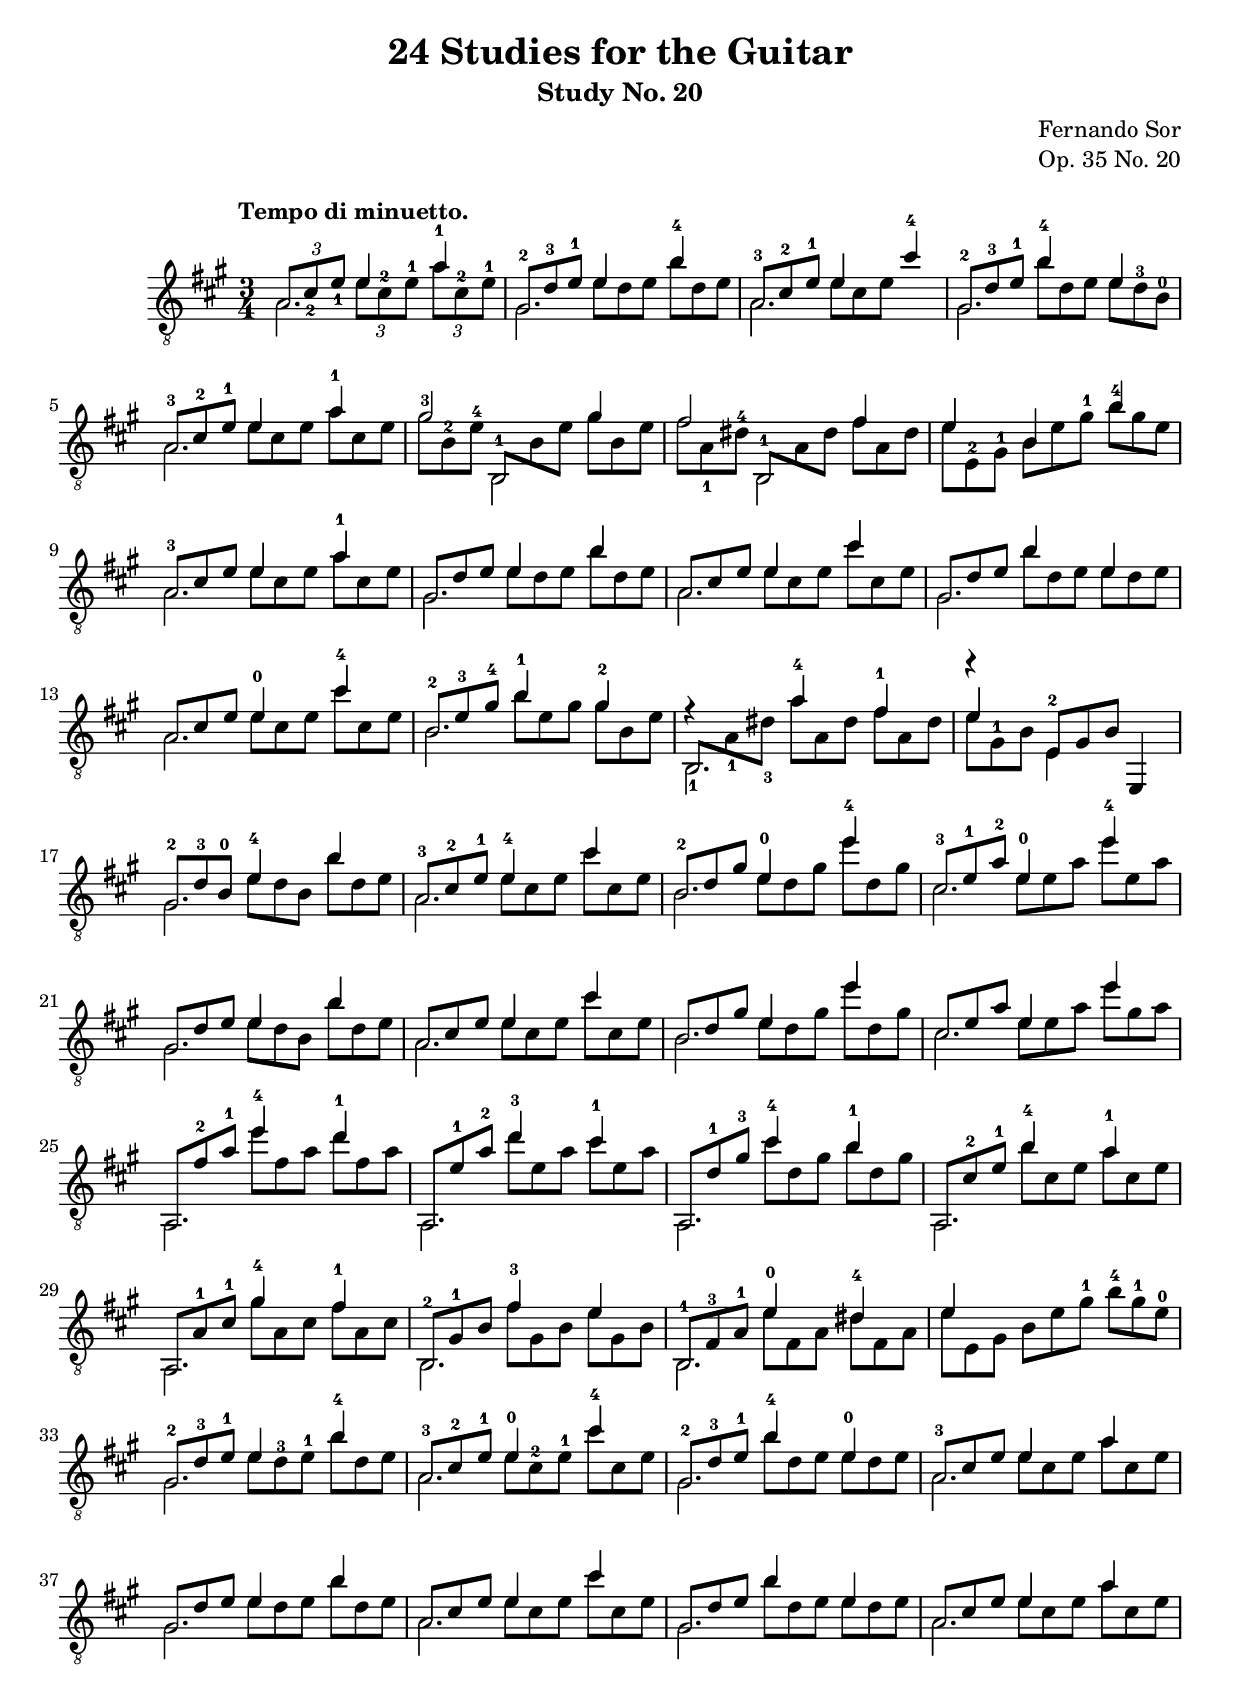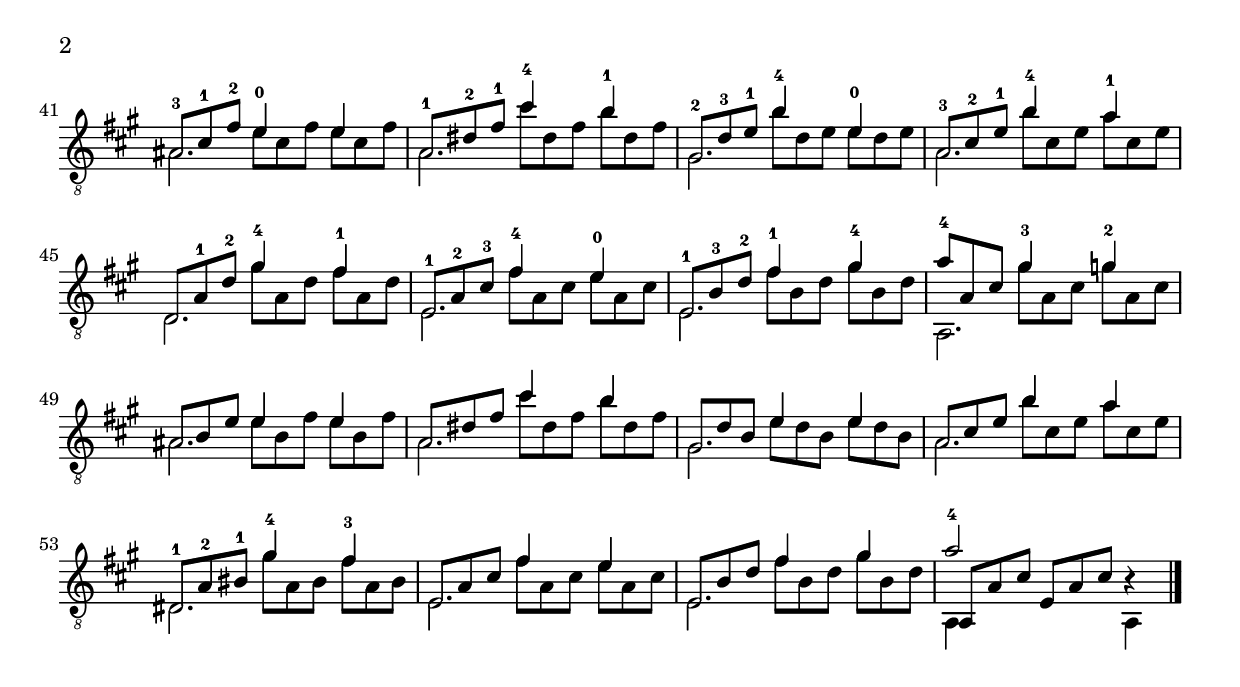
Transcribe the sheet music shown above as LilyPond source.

\version "2.19.5"
\header {
  title = "24 Studies for the Guitar"
  subtitle = "Study No. 20"
  composer = "Fernando Sor"
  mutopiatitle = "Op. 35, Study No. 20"
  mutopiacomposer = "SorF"
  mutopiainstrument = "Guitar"
  opus = "Op. 35 No. 20"
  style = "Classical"
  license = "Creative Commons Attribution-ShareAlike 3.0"
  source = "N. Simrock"
  % From Boije 481-2, enscribed "Bonn Chez N. Simrock"
  date = "1828"
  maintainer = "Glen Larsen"
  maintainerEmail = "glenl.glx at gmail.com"
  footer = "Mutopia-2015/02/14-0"
}

\paper {
  % add space between composer/opus markup and first staff
  markup-system-spacing #'padding = #3
  % add a little space between composer and opus
  markup-markup-spacing #'padding = #1.2
  top-margin = #8
  bottom-margin = #10
}

\layout {
  \context {
    \Voice
    \override StringNumber #'stencil = ##f
  }
  \context {
    \Staff
    \override Fingering #'staff-padding = #'()
    \override Fingering #'add-stem-support = ##t
    \mergeDifferentlyDottedOn
    \mergeDifferentlyHeadedOn
  }
  \context {
    \Dynamics
    \override DynamicTextSpanner #'style = #'none
  }
}

mbreak = { \break }

global = {
  \time 3/4
  \key a \major
}

upperVoice = \relative c' {
  \voiceOne
  \set fingeringOrientations = #'(up)
  \tempo "Tempo di minuetto."
  \tupletSpan 4

  \set minimumFret = #4
  \tuplet 3/2 { <a\4>8 <cis_2\3> <e_1\2> } e4 <a-1> |
  \override TupletBracket.bracket-visibility = ##f
  \omit TupletNumber
  \tuplet 3/2 { <gis,-2\4>8 <d'-3\3> <e-1\2> } e4 <b'-4> |
  \tuplet 3/2 { <a,-3\4>8 <cis-2> <e-1> } e4 <cis'-4> |
  \tuplet 3/2 { <gis,-2>8 <d'-3> <e-1> } <b'-4>4 e, |
  \mbreak

  \tuplet 3/2 { <a,-3>8 <cis-2> <e-1> } e4 <a-1> |
  gis2 gis4 |
  fis2 fis4 |
  e4 b b' |
  \mbreak

  \tuplet 3/2 { <a,-3>8 cis e } e4 <a-1> |
  \tuplet 3/2 { gis,8 d' e } e4 b' |
  \tuplet 3/2 { a,8 cis e } e4 cis' |
  \tuplet 3/2 { gis,8 d' e } b'4 e, |
  \mbreak

  \tuplet 3/2 { a,8 cis e } <e-0>4 <cis'-4> |
  \tuplet 3/2 { <b,-2>8 <e-3> <gis-4> } <b-1>4 <gis-2> |
  r4 <a-4> <fis-1> |
  e4 \tuplet 3/2 { <e,-2>8 gis b } <e,,\6>4 |
  \mbreak

  \tuplet 3/2 { <gis'-2>8 <d'-3> <b-0> } <e-4>4 b' |
  \tuplet 3/2 { <a,-3>8 <cis-2> <e-1> } <e-4>4 cis' |
  \tuplet 3/2 { <b,-2>8 d gis } <e-0>4 <e'-4> |
  \tuplet 3/2 { <cis,-3>8 <e-1> <a-2> } <e-0>4 <e'-4> |
  \mbreak

  \tuplet 3/2 { gis,,8 d' e } e4 b' |
  \tuplet 3/2 { a,8 cis e } e4 cis' |
  \tuplet 3/2 { b,8 d gis } e4 e' |
  \tuplet 3/2 { cis,8 e a } e4 e' |
  \mbreak

  \tuplet 3/2 { a,,,8 <fis''-2> <a-1> } <e'-4>4 <d-1> |
  \tuplet 3/2 { a,,8 <e''-1> <a-2> } <d-3>4 <cis-1> |
  \tuplet 3/2 { a,,8 <d'-1> <gis-3> } <cis-4>4 <b-1> |
  \tuplet 3/2 { a,,8 <cis'-2> <e-1> } <b'-4>4 <a-1> |
  \mbreak

  \tuplet 3/2 { a,,8 <a'-1> <cis-1> } <gis'-4>4 <fis-1> |
  \tuplet 3/2 { <b,,-2>8 <gis'-1> b } <fis'-3>4 e |
  \tuplet 3/2 { <b,-1>8 <fis'-3> <a-1> } <e'-0>4 <dis-4> |
  e4 s2 |
  \mbreak

  \tuplet 3/2 { <gis,-2>8 <d'-3> <e-1> } e4 <b'-4> |
  \tuplet 3/2 { <a,-3>8 <cis-2> <e-1> } <e-0>4 <cis'-4> |
  \tuplet 3/2 { <gis,-2>8 <d'-3> <e-1> } <b'-4>4 <e,-0> |
  \tuplet 3/2 { <a,-3>8 cis e } e4 a |
  \mbreak

  \tuplet 3/2 { gis,8 d' e } e4 b' |
  \tuplet 3/2 { a,8 cis e } e4 cis' |
  \tuplet 3/2 { gis,8 d' e } b'4 e, |
  \tuplet 3/2 { a,8 cis e } e4 a |
  \mbreak

  \tuplet 3/2 { <ais,-3>8 <cis-1> <fis-2> } <e-0>4 e |
  \tuplet 3/2 { <a,-1>8 <dis-2> <fis-1> } <cis'-4>4 <b-1> |
  \tuplet 3/2 { <gis,-2>8 <d'-3> <e-1> } <b'-4>4 <e,-0> |
  \tuplet 3/2 { <a,-3>8 <cis-2> <e-1> } <b'-4>4 <a-1> |
  \mbreak

  \tuplet 3/2 { d,,8 <a'-1> <d-2> } <gis-4>4 <fis-1>  |
  \tuplet 3/2 { <e,-1>8 <a-2> <cis-3> } <fis-4>4 <e-0> |
  \tuplet 3/2 { <e,-1>8 <b'-3> <d-2> } <fis-1>4 <gis-4> |
  \tuplet 3/2 { <a-4>8 a, cis } <gis'-3>4 <g-2> |
  \mbreak

  \tuplet 3/2 { ais,8 b e } e4 e |
  \tuplet 3/2 { a,8 dis fis } cis'4 b |
  \tuplet 3/2 { gis,8 d' b } e4 e |
  \tuplet 3/2 { a,8 cis e } b'4 a |
  \mbreak

  \tuplet 3/2 { <dis,,-1>8 <a'-2> <bis-1> } <gis'-4>4 <fis-3> |
  \tuplet 3/2 { e,8 a cis } fis4 e |
  \tuplet 3/2 { e,8 b' d } fis4 gis |
  <a-4>2 s4 |
  
  \bar "|."
}

lowerVoice = \relative c' {
  \set fingeringOrientations = #'(up)
  \voiceTwo
  \tupletSpan 4
  s4 \tuplet 3/2 { <e\2>8 <cis-2\3> <e-1\2> a <cis,-2\3> <e-1\2> } |
  \override TupletBracket.bracket-visibility = ##f
  \omit TupletNumber
  s4 \tuplet 3/2 { e8 d e b' d, e } |
  s4 \tuplet 3/2 { e8 cis e } s4 |
  s4 \tuplet 3/2 { b'8 d, e e <d-3> <b-0> } |

  s4 \tuplet 3/2 { e8 cis e a cis, e } |
  \tuplet 3/2 { <gis-3>8 <b,-2> <e-4> \once\override Beam #'positions = #'(-1 . -3) \once\stemUp <b,-1> b' e gis b, e }  |
  \tuplet 3/2 { fis8 <a,_1> <dis-4> \once\override Beam #'positions = #'(-1 . -3) \once\stemUp <b,-1> a' dis fis a, dis } |
  \tuplet 3/2 { e8 <e,-2> <gis-1> b e <gis-1> <b-4> gis e } |

  s4 \tuplet 3/2 { e8 cis e a cis, e } |
  s4 \tuplet 3/2 { e8 d e b' d, e } |
  s4 \tuplet 3/2 { e8 cis e cis' cis, e } |
  s4 \tuplet 3/2 { b'8 d, e e d e } |

  s4 \tuplet 3/2 { e8 cis e cis' cis, e } |
  s4 \tuplet 3/2 { b'8 e, gis gis b, e } |
  \tuplet 3/2 { \once\override Beam #'positions = #'(-1 . -3) \once\stemUp <b,_1>8 <a'_1> <dis_3> a' a, dis fis a, dis } |
  \tuplet 3/2 { e8 <gis,-1> b } s2 |

  s4 \tuplet 3/2 { e8 d b b' d, e } |
  s4 \tuplet 3/2 { e8 cis e cis' cis, e } |
  s4 \tuplet 3/2 { e8 d gis e' d, gis } |
  s4 \tuplet 3/2 { e8 e a e' e, a } |

  s4 \tuplet 3/2 { e8 d b b' d, e } |
  s4 \tuplet 3/2 { e8 cis e cis' cis, e } |
  s4 \tuplet 3/2 { e8 d gis e' d, gis } |
  s4 \tuplet 3/2 { e8 e a e' gis, a } |

  s4 \tuplet 3/2 { e'8 fis, a d fis, a } |
  s4 \tuplet 3/2 { d8 e, a cis e, a } |
  s4 \tuplet 3/2 { cis8 d, gis b d, gis } |
  s4 \tuplet 3/2 { b8 cis, e a cis, e } |

  s4 \tuplet 3/2 { gis8 a, cis fis a, cis } |
  s4 \tuplet 3/2 { fis8 gis, b e gis, b } |
  s4 \tuplet 3/2 { e8 fis, a dis fis, a } |
  \tuplet 3/2 { e'8 e, gis b e <gis-1> <b-4> <gis-1> <e-0> } |

  s4 \tuplet 3/2 { e8 <d-3> <e-1> b' d, e } |
  s4 \tuplet 3/2 { e8 <cis-2> <e-1> cis' cis, e } |
  s4 \tuplet 3/2 { b'8 d, e e d e } |
  s4 \tuplet 3/2 { e8 cis e a cis, e } |

  s4 \tuplet 3/2 { e8 d e b' d, e } |
  s4 \tuplet 3/2 { e8 cis e cis' cis, e } |
  s4 \tuplet 3/2 { b'8 d, e e d e } |
  s4 \tuplet 3/2 { e8 cis e a cis, e } |

  s4 \tuplet 3/2 { e8 cis fis e cis fis } |
  s4 \tuplet 3/2 { cis'8 dis, fis b dis, fis } |
  s4 \tuplet 3/2 { b8 d, e e d e } |
  s4 \tuplet 3/2 { b'8 cis, e a cis, e } |

  s4 \tuplet 3/2 { gis8 a, d fis a, d } |
  s4 \tuplet 3/2 { fis8 a, cis e a, cis } |
  s4 \tuplet 3/2 { fis8 b, d gis b, d } |
  s4 \tuplet 3/2 { gis8 a, cis g' a, cis } |

  s4 \tuplet 3/2 { e8 b fis' e b fis' } |
  s4 \tuplet 3/2 { cis'8 dis, fis b dis, fis } |
  s4 \tuplet 3/2 { e8 d b e d b } |
  s4 \tuplet 3/2 { b'8 cis, e a cis, e } |

  s4 \tuplet 3/2 { gis8 a, bis fis' a, bis } |
  s4 \tuplet 3/2 { fis'8 a, cis e a, cis } |
  s4 \tuplet 3/2 { fis8 b, d gis b, d } |
  \tuplet 3/2 { \stemUp a,8 a' cis e, a cis } b4\rest |
}

middleVoice = \relative c' {
  \voiceThree
  \stemDown
  \repeat unfold 2 { <a\4>2. | <gis\4>2. | }

  a2. |
  s4 b,2 |
  s4 b2 |
  s2. |

  a'2. |
  gis2. |
  a2. |
  gis2. |

  a2. |
  b2. |
  b,2. |
  r4 e s |

  gis2. |
  a2. |
  b2. |
  cis2. |

  gis2. |
  a2. |
  b2. |
  cis2. |

  \repeat unfold 4 { a,2. } |

  a2. |
  b2. |
  b2. |
  s2. |

  \repeat unfold 2 { gis'2. | a2. | }

  \repeat unfold 2 { gis2. | a2. | }

  ais2. |
  a2. |
  gis2. |
  a2. |

  d,2. |
  e2. |
  e2. |
  a,2. |

  ais'2. |
  a2. |
  gis2. |
  a2. |

  dis,2. |
  e2. |
  e2. |
  a,4 s a |
}


\score {
  <<
    \new Staff = "Guitar"
    <<
      \set Staff.midiInstrument = #"acoustic guitar (nylon)"
      \global
      \clef "treble_8"
      \context Voice = "upperVoice" \upperVoice
      \context Voice = "lowerVoice" \lowerVoice
      \context Voice = "middleVoice" \middleVoice
    >>
%{
    % tabs are not completely developed
    \new TabStaff = "Guitar tabs" \with {
      restrainOpenStrings = ##t
    } <<
      \clef "moderntab"
      \global
      \context TabVoice = "upperVoice" \upperVoice
      \context TabVoice = "lowerVoice" \lowerVoice
      \context TabVoice = "middleVoice" \middleVoice
    >>
%}
  >>
  \layout {}
  \midi {
    \tempo 4 = 110
  }
}
